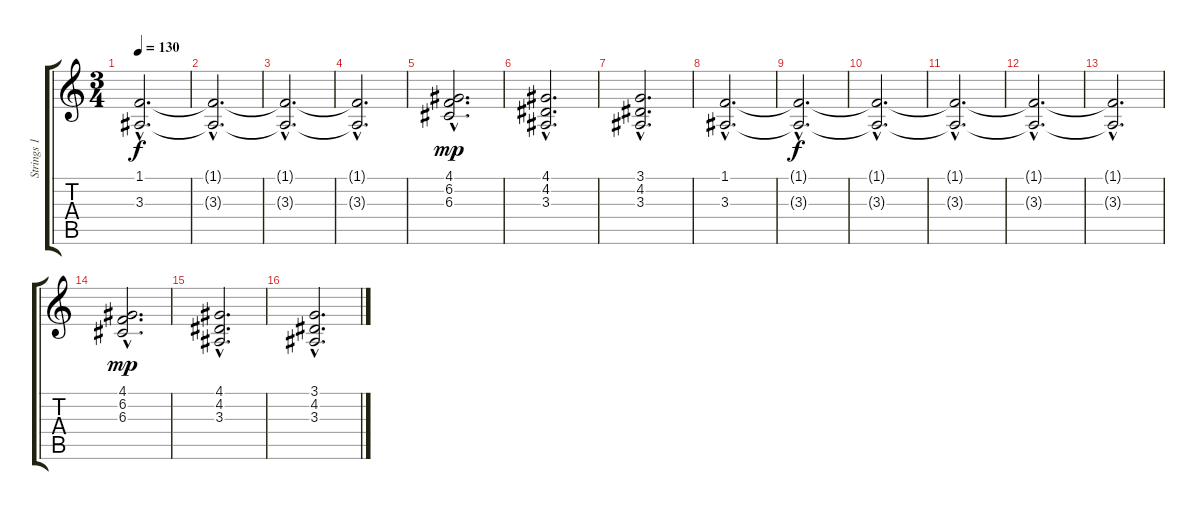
\track ("Strings 1" "Strings 1") {instrument stringensemble1}
\staff {score tabs}
\tuning (E4 B3 G3 D3 A2 E2) {hide}
\ts (3 4)
\tempo 130
\clef g2
\ks c
(1.1{hac t} 3.3{hac t}).2{d dy f} |
(1.1{hac t} 3.3{hac t}).2{d} |
(1.1{hac t} 3.3{hac t}).2{d} |
(1.1{hac t} 3.3{hac t}).2{d} |
(4.1{hac} 6.2{hac} 6.3{hac}).2{d dy mp} |
(4.1{hac} 4.2{hac} 3.3{hac}).2{d} |
(3.1{hac} 4.2{hac} 3.3{hac}).2{d} |
(1.1{hac} 3.3{hac}).2{d} |
(1.1{hac t} 3.3{hac t}).2{d dy f} |
(1.1{hac t} 3.3{hac t}).2{d} |
(1.1{hac t} 3.3{hac t}).2{d} |
(1.1{hac t} 3.3{hac t}).2{d} |
(1.1{hac t} 3.3{hac t}).2{d} |
(4.1{hac} 6.2{hac} 6.3{hac}).2{d dy mp} |
(4.1{hac} 4.2{hac} 3.3{hac}).2{d} |
(3.1{hac} 4.2{hac} 3.3{hac}).2{d}
